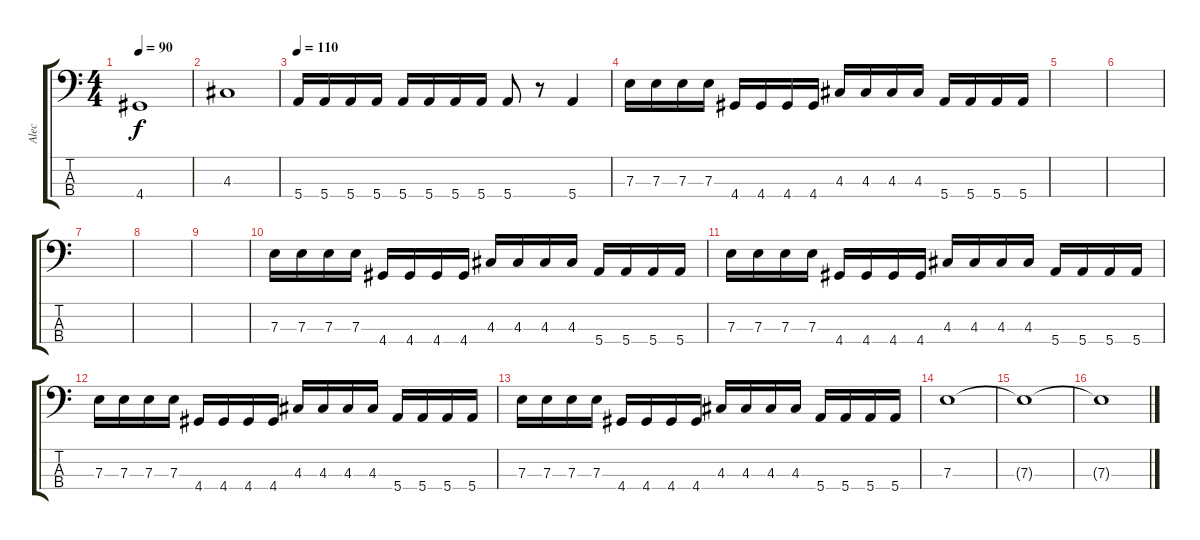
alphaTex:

\track ("Alec" "Alec") {instrument electricbassfinger}
\staff {score tabs}
\tuning (G2 D2 A1 E1) {hide}
\ts (4 4)
\tempo 90
\clef f4
\ks c
4.4.1{dy f} |
4.3.1 |
\tempo 110
5.4.16 5.4.16 5.4.16 5.4.16 5.4.16 5.4.16 5.4.16 5.4.16 5.4.8 r.8 5.4.4 |
7.3.16 7.3.16 7.3.16 7.3.16 4.4.16 4.4.16 4.4.16 4.4.16 4.3.16 4.3.16 4.3.16 4.3.16 5.4.16 5.4.16 5.4.16 5.4.16 |
|
|
|
|
|
7.3.16 7.3.16 7.3.16 7.3.16 4.4.16 4.4.16 4.4.16 4.4.16 4.3.16 4.3.16 4.3.16 4.3.16 5.4.16 5.4.16 5.4.16 5.4.16 |
7.3.16 7.3.16 7.3.16 7.3.16 4.4.16 4.4.16 4.4.16 4.4.16 4.3.16 4.3.16 4.3.16 4.3.16 5.4.16 5.4.16 5.4.16 5.4.16 |
7.3.16 7.3.16 7.3.16 7.3.16 4.4.16 4.4.16 4.4.16 4.4.16 4.3.16 4.3.16 4.3.16 4.3.16 5.4.16 5.4.16 5.4.16 5.4.16 |
7.3.16 7.3.16 7.3.16 7.3.16 4.4.16 4.4.16 4.4.16 4.4.16 4.3.16 4.3.16 4.3.16 4.3.16 5.4.16 5.4.16 5.4.16 5.4.16 |
7.3.1 |
7.3{t}.1 |
7.3{t}.1
